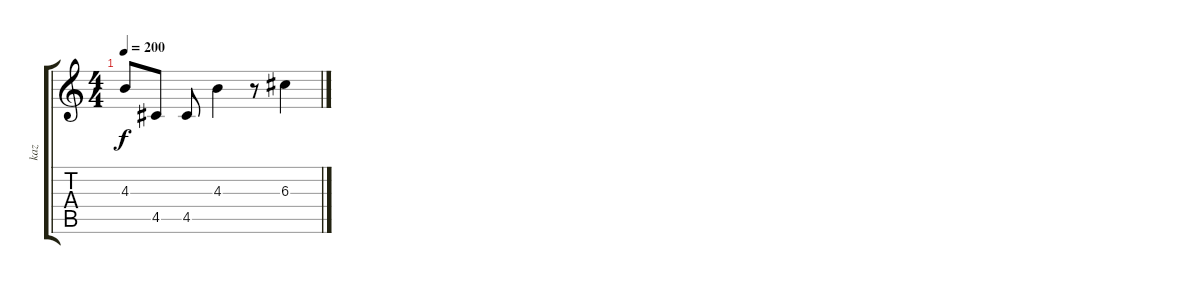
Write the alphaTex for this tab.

\track ("kaz" "kaz") {instrument distortionguitar}
\staff {score tabs}
\tuning (E4 B3 G3 D3 A2 E2) {hide}
\ts (4 4)
\tempo 200
\clef g2
\ks c
4.3.8{dy f} 4.5.8 4.5.8 4.3.4 r.8 6.3.4
